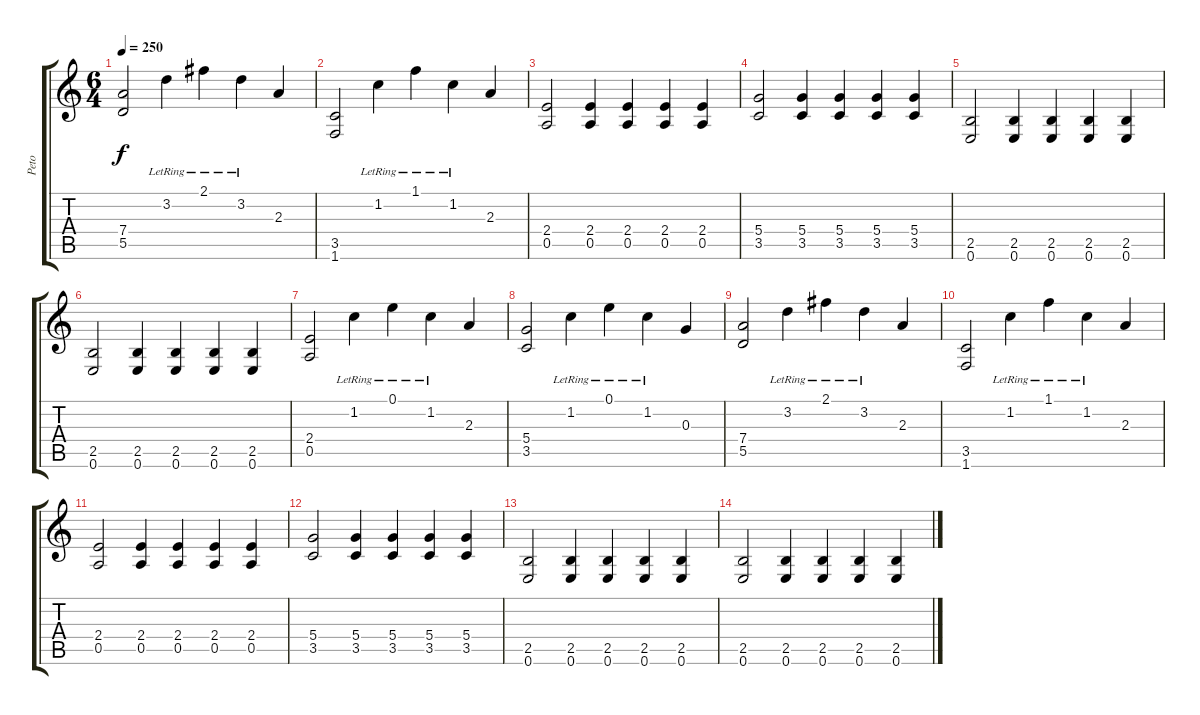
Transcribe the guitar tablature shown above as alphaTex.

\track ("Peto" "Peto") {instrument distortionguitar}
\staff {score tabs}
\tuning (E4 B3 G3 D3 A2 E2) {hide}
\ts (6 4)
\tempo 250
\clef g2
\ks c
(7.4 5.5).2{dy f} 3.2{lr}.4 2.1{lr}.4 3.2{lr}.4 2.3.4 |
(3.5 1.6).2 1.2{lr}.4 1.1{lr}.4 1.2{lr}.4 2.3.4 |
(2.4 0.5).2 (2.4 0.5).4 (2.4 0.5).4 (2.4 0.5).4 (2.4 0.5).4 |
(5.4 3.5).2 (5.4 3.5).4 (5.4 3.5).4 (5.4 3.5).4 (5.4 3.5).4 |
(2.5 0.6).2 (2.5 0.6).4 (2.5 0.6).4 (2.5 0.6).4 (2.5 0.6).4 |
(2.5 0.6).2 (2.5 0.6).4 (2.5 0.6).4 (2.5 0.6).4 (2.5 0.6).4 |
(2.4 0.5).2 1.2{lr}.4 0.1{lr}.4 1.2{lr}.4 2.3.4 |
(5.4 3.5).2 1.2{lr}.4 0.1{lr}.4 1.2{lr}.4 0.3.4 |
(7.4 5.5).2 3.2{lr}.4 2.1{lr}.4 3.2{lr}.4 2.3.4 |
(3.5 1.6).2 1.2{lr}.4 1.1{lr}.4 1.2{lr}.4 2.3.4 |
(2.4 0.5).2 (2.4 0.5).4 (2.4 0.5).4 (2.4 0.5).4 (2.4 0.5).4 |
(5.4 3.5).2 (5.4 3.5).4 (5.4 3.5).4 (5.4 3.5).4 (5.4 3.5).4 |
(2.5 0.6).2 (2.5 0.6).4 (2.5 0.6).4 (2.5 0.6).4 (2.5 0.6).4 |
(2.5 0.6).2 (2.5 0.6).4 (2.5 0.6).4 (2.5 0.6).4 (2.5 0.6).4
